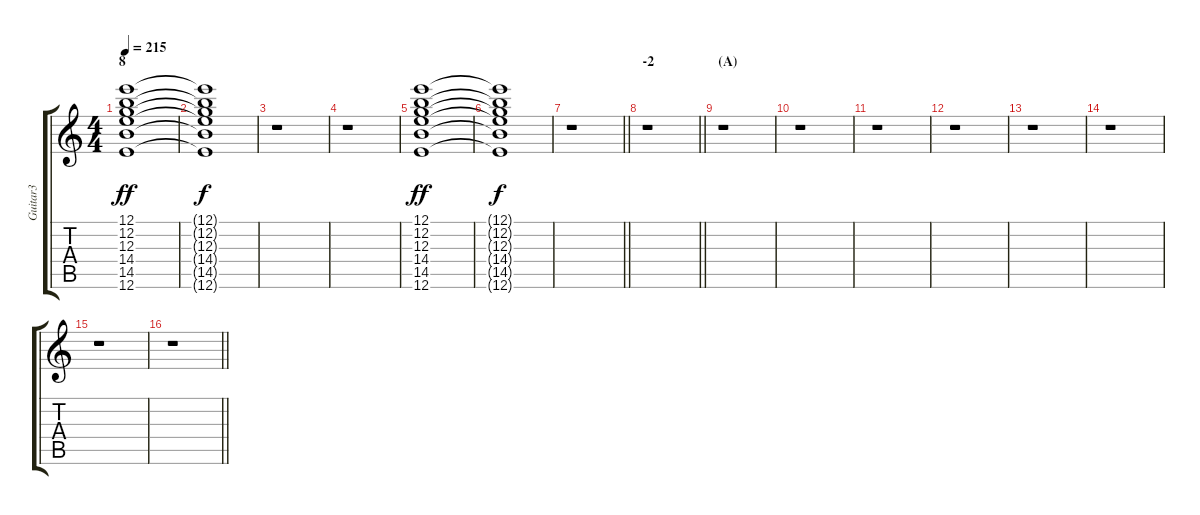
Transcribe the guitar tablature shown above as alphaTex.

\track ("Guitar3" "Guitar3") {instrument acousticguitarsteel}
\staff {score tabs}
\tuning (E4 B3 G3 D3 A2 E2) {hide}
\ts (4 4)
\section ("" "8")
\tempo 215
\clef g2
\ks c
(12.1 12.2 12.3 14.4 14.5 12.6).1{dy ff} |
(12.1{t} 12.2{t} 12.3{t} 14.4{t} 14.5{t} 12.6{t}).1{dy f} |
r.1 |
r.1 |
(12.1 12.2 12.3 14.4 14.5 12.6).1{dy ff} |
(12.1{t} 12.2{t} 12.3{t} 14.4{t} 14.5{t} 12.6{t}).1{dy f} |
\barLineRight lightlight
r.1 |
\section ("" "-2")
\barLineRight lightlight
r.1 |
\section ("" "(A)")
r.1 |
r.1 |
r.1 |
r.1 |
r.1 |
r.1 |
r.1 |
\barLineRight lightlight
r.1
